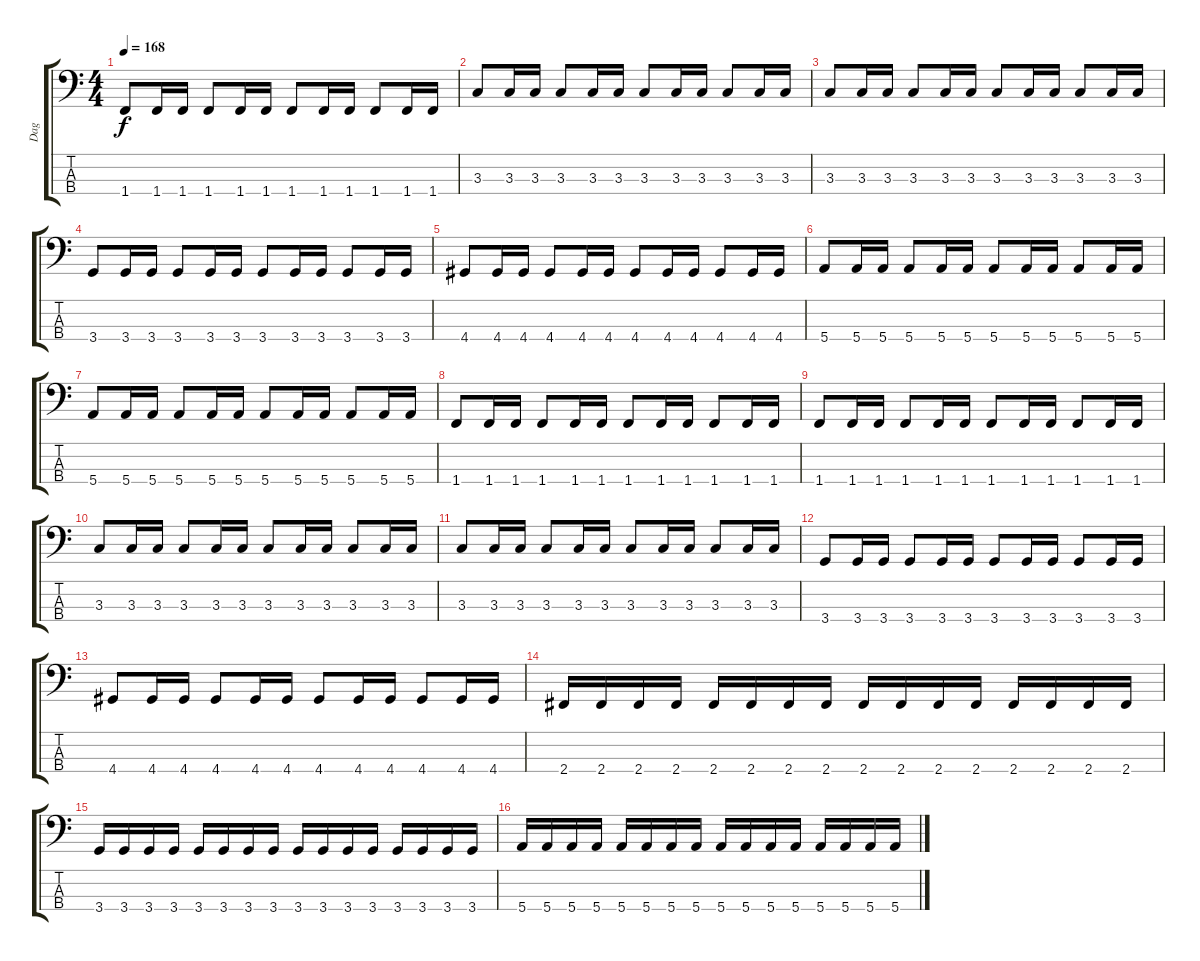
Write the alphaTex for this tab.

\track ("Dag" "Dag") {instrument electricbasspick}
\staff {score tabs}
\tuning (G2 D2 A1 E1) {hide}
\ts (4 4)
\tempo 168
\clef f4
\ks c
1.4.8{dy f} 1.4.16 1.4.16 1.4.8 1.4.16 1.4.16 1.4.8 1.4.16 1.4.16 1.4.8 1.4.16 1.4.16 |
3.3.8 3.3.16 3.3.16 3.3.8 3.3.16 3.3.16 3.3.8 3.3.16 3.3.16 3.3.8 3.3.16 3.3.16 |
3.3.8 3.3.16 3.3.16 3.3.8 3.3.16 3.3.16 3.3.8 3.3.16 3.3.16 3.3.8 3.3.16 3.3.16 |
3.4.8 3.4.16 3.4.16 3.4.8 3.4.16 3.4.16 3.4.8 3.4.16 3.4.16 3.4.8 3.4.16 3.4.16 |
4.4.8 4.4.16 4.4.16 4.4.8 4.4.16 4.4.16 4.4.8 4.4.16 4.4.16 4.4.8 4.4.16 4.4.16 |
5.4.8 5.4.16 5.4.16 5.4.8 5.4.16 5.4.16 5.4.8 5.4.16 5.4.16 5.4.8 5.4.16 5.4.16 |
5.4.8 5.4.16 5.4.16 5.4.8 5.4.16 5.4.16 5.4.8 5.4.16 5.4.16 5.4.8 5.4.16 5.4.16 |
1.4.8 1.4.16 1.4.16 1.4.8 1.4.16 1.4.16 1.4.8 1.4.16 1.4.16 1.4.8 1.4.16 1.4.16 |
1.4.8 1.4.16 1.4.16 1.4.8 1.4.16 1.4.16 1.4.8 1.4.16 1.4.16 1.4.8 1.4.16 1.4.16 |
3.3.8 3.3.16 3.3.16 3.3.8 3.3.16 3.3.16 3.3.8 3.3.16 3.3.16 3.3.8 3.3.16 3.3.16 |
3.3.8 3.3.16 3.3.16 3.3.8 3.3.16 3.3.16 3.3.8 3.3.16 3.3.16 3.3.8 3.3.16 3.3.16 |
3.4.8 3.4.16 3.4.16 3.4.8 3.4.16 3.4.16 3.4.8 3.4.16 3.4.16 3.4.8 3.4.16 3.4.16 |
4.4.8 4.4.16 4.4.16 4.4.8 4.4.16 4.4.16 4.4.8 4.4.16 4.4.16 4.4.8 4.4.16 4.4.16 |
2.4.16 2.4.16 2.4.16 2.4.16 2.4.16 2.4.16 2.4.16 2.4.16 2.4.16 2.4.16 2.4.16 2.4.16 2.4.16 2.4.16 2.4.16 2.4.16 |
3.4.16 3.4.16 3.4.16 3.4.16 3.4.16 3.4.16 3.4.16 3.4.16 3.4.16 3.4.16 3.4.16 3.4.16 3.4.16 3.4.16 3.4.16 3.4.16 |
5.4.16 5.4.16 5.4.16 5.4.16 5.4.16 5.4.16 5.4.16 5.4.16 5.4.16 5.4.16 5.4.16 5.4.16 5.4.16 5.4.16 5.4.16 5.4.16
